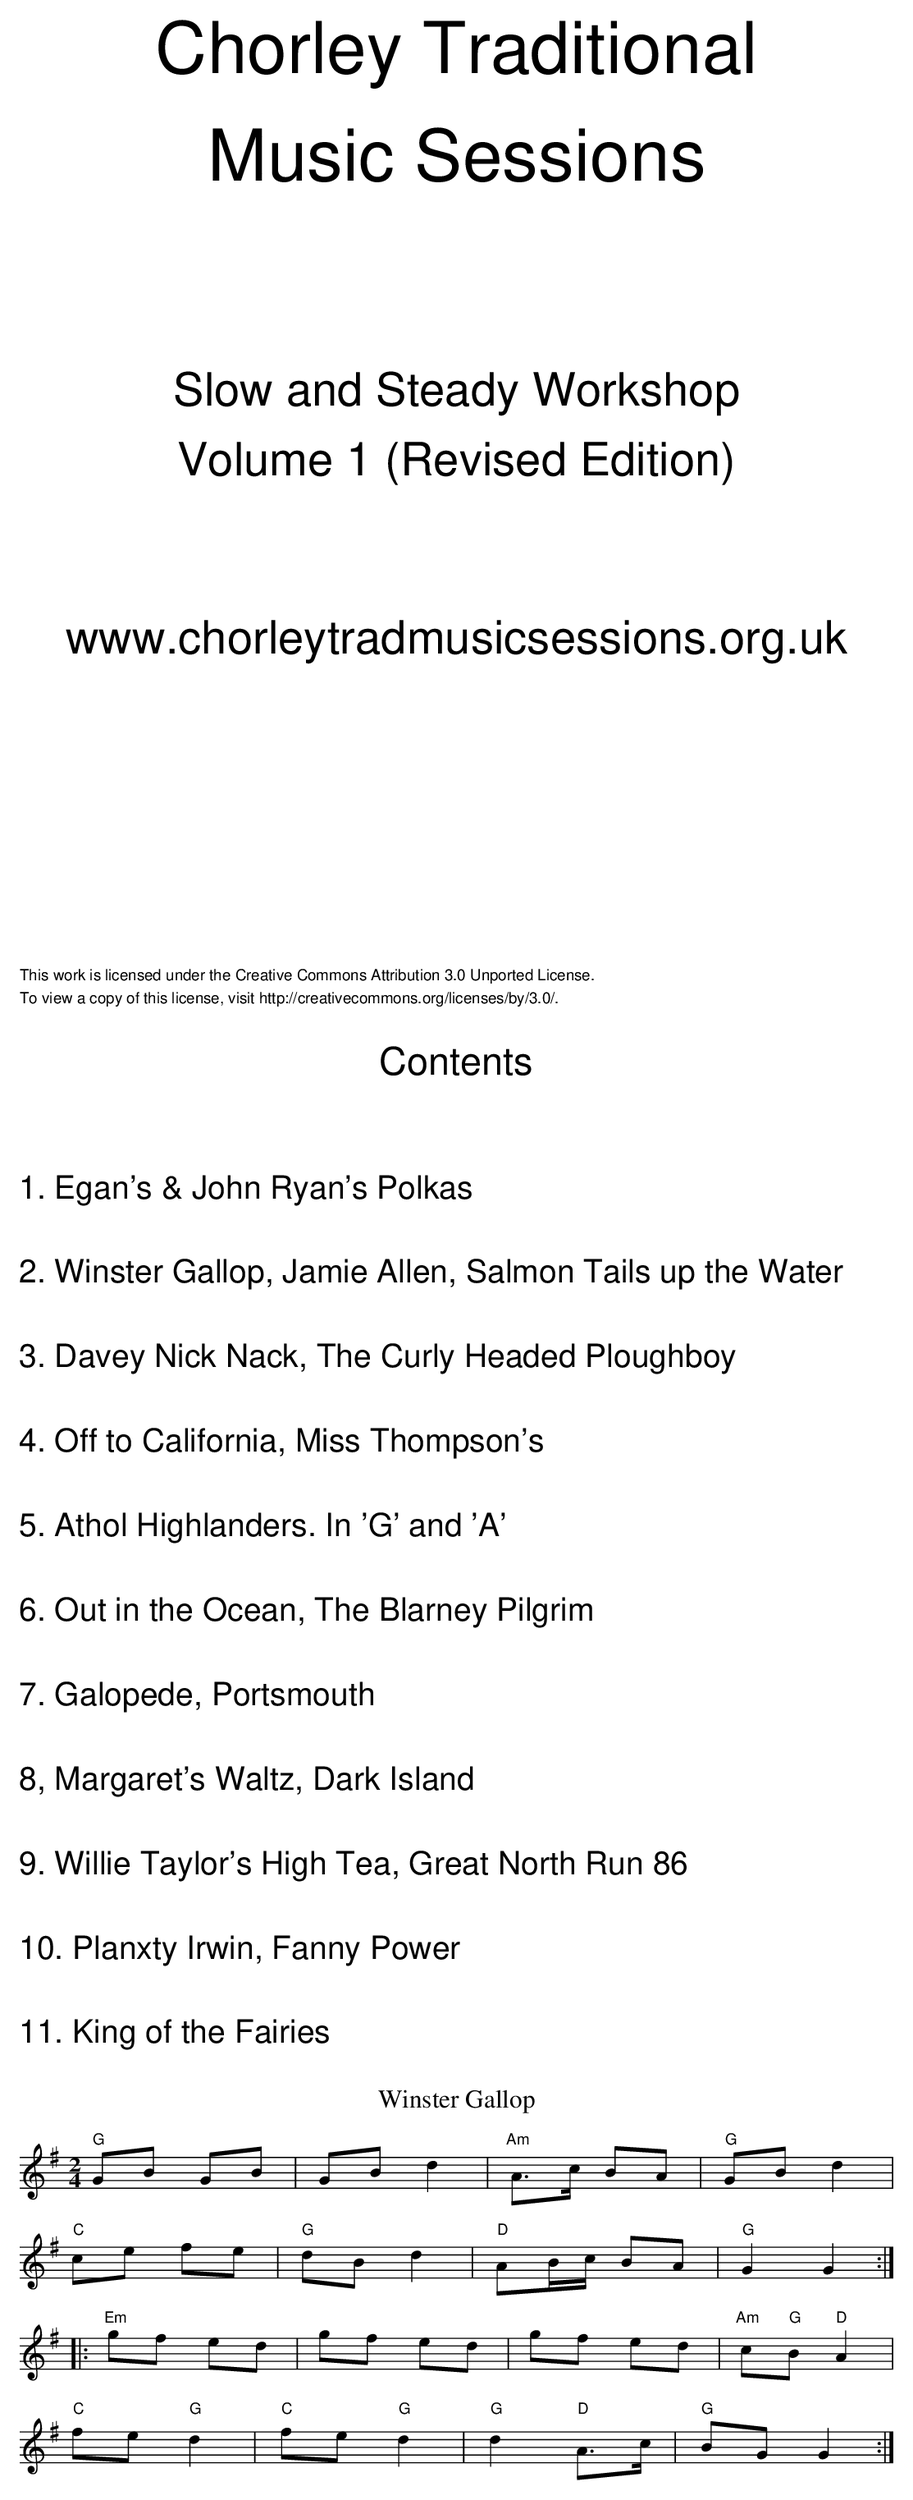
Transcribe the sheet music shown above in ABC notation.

X:1
T:Winster Gallop
M:2/4
L:1/16
K:G
"G"G2B2 G2B2|G2B2 d4|"Am"A3c B2A2|"G"G2B2 d4|
"C"c2e2 f2e2|"G"d2B2 d4|"D"A2Bc B2A2|"G"G4G4:|
|:"Em"g2f2 e2d2|g2f2 e2d2|g2f2 e2d2|"Am"c2"G"B2 "D"A4|
"C"f2e2 "G"d4|"C"f2e2 "G"d4|"G"d4"D"A3c|"G"B2G2 G4:|
